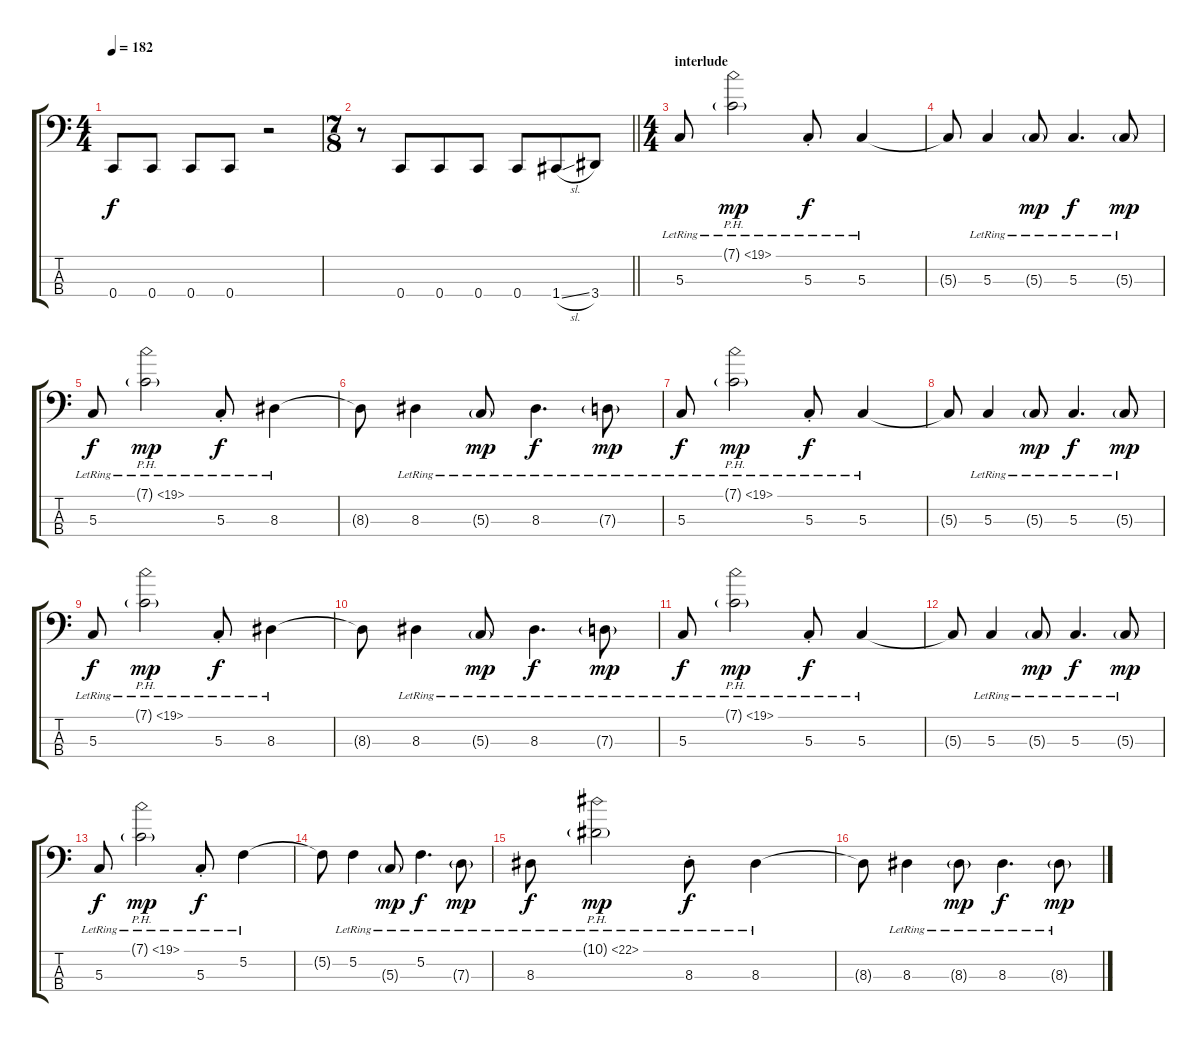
\track "" {instrument electricbasspick}
\staff {score tabs}
\tuning (F2 C2 G1 C1) {hide}
\ts (4 4)
\tempo 182
\clef f4
\ks c
0.4.8{dy f} 0.4.8 0.4.8 0.4.8 r.2 |
\ts (7 8)
\barLineRight lightlight
r.8 0.4.8 0.4.8 0.4.8 0.4.8 1.4{sl}.8 3.4.8 |
\ts (4 4)
\section ("" "interlude")
5.3{lr}.8 7.1{ph 12 g lr}.2{dy mp} 5.3{st lr}.8{dy f} 5.3{lr}.4 |
5.3{t}.8 5.3{lr}.4 5.3{g lr}.8{dy mp} 5.3{lr}.4{d dy f} 5.3{g lr}.8{dy mp} |
5.3{lr}.8{dy f} 7.1{ph 12 g lr}.2{dy mp} 5.3{st lr}.8{dy f} 8.3{lr}.4 |
8.3{t}.8 8.3{lr}.4 5.3{g lr}.8{dy mp} 8.3{lr}.4{d dy f} 7.3{g lr}.8{dy mp} |
5.3{lr}.8{dy f} 7.1{ph 12 g lr}.2{dy mp} 5.3{st lr}.8{dy f} 5.3{lr}.4 |
5.3{t}.8 5.3{lr}.4 5.3{g lr}.8{dy mp} 5.3{lr}.4{d dy f} 5.3{g lr}.8{dy mp} |
5.3{lr}.8{dy f} 7.1{ph 12 g lr}.2{dy mp} 5.3{st lr}.8{dy f} 8.3{lr}.4 |
8.3{t}.8 8.3{lr}.4 5.3{g lr}.8{dy mp} 8.3{lr}.4{d dy f} 7.3{g lr}.8{dy mp} |
5.3{lr}.8{dy f} 7.1{ph 12 g lr}.2{dy mp} 5.3{st lr}.8{dy f} 5.3{lr}.4 |
5.3{t}.8 5.3{lr}.4 5.3{g lr}.8{dy mp} 5.3{lr}.4{d dy f} 5.3{g lr}.8{dy mp} |
5.3{lr}.8{dy f} 7.1{ph 12 g lr}.2{dy mp} 5.3{st lr}.8{dy f} 5.2{lr}.4 |
5.2{t}.8 5.2{lr}.4 5.3{g lr}.8{dy mp} 5.2{lr}.4{d dy f} 7.3{g lr}.8{dy mp} |
8.3{lr}.8{dy f} 10.1{ph 12 g lr}.2{dy mp} 8.3{st lr}.8{dy f} 8.3{lr}.4 |
8.3{t}.8 8.3{lr}.4 8.3{g lr}.8{dy mp} 8.3{lr}.4{d dy f} 8.3{g lr}.8{dy mp}
